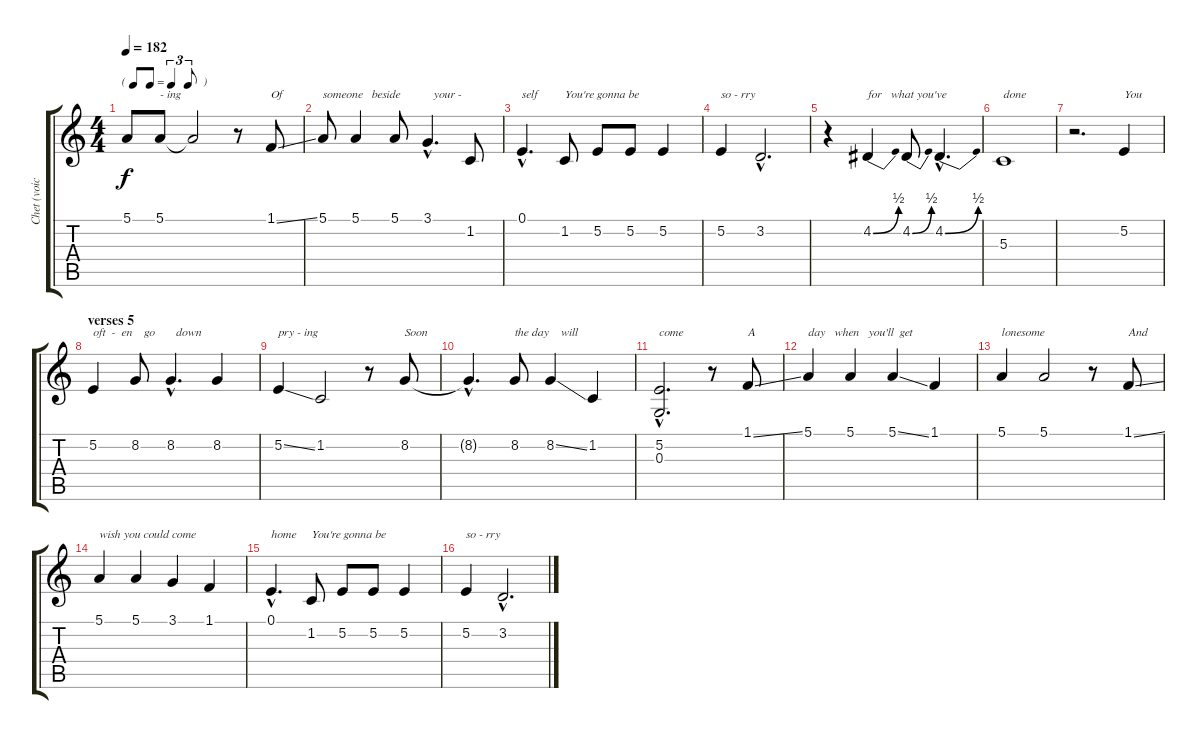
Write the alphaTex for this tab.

\track ("Chet (voice) + lyrics" "Chet (voic") {instrument panflute}
\staff {score tabs}
\tuning (E4 B3 G3 D3 A2 E2) {hide}
\ts (4 4)
\tf triplet8th
\tempo 182
\clef g2
\ks c
5.1{t}.8{dy f} 5.1.8{txt "- ing"} 5.1{t}.2 r.8 1.1{ss}.8{txt "Of"} |
5.1.8{txt "someone   beside           your - "} 5.1.4 5.1.8 3.1{hac}.4{d} 1.2.8 |
0.1{hac}.4{d txt "self"} 1.2.8{txt "You're gonna be"} 5.2.8 5.2.8 5.2.4 |
5.2.4{txt "so - rry"} 3.2{hac}.2{d} |
r.4 4.2{be (bend 0 0 60 2)}.4{txt "for   what you've"} 4.2{be (bend 0 0 60 2)}.8 4.2{be (bend 0 0 60 2) hac}.4{d} |
5.3.1{txt "done"} |
r.2{d} 5.2.4{txt "You"} |
\section ("" "verses 5")
5.2.4{txt "oft  -  en    go       down"} 8.2.8 8.2{hac}.4{d} 8.2.4 |
5.2{ss}.4{txt "pry - ing"} 1.2.2 r.8 8.2.8{txt "Soon"} |
8.2{hac t}.4{d} 8.2.8{txt "the day    will"} 8.2{ss}.4 1.2.4 |
(5.2{hac} 0.3{hac}).2{d txt "come"} r.8 1.1{ss}.8{txt "A"} |
5.1.4{txt "day   when   you'll  get"} 5.1.4 5.1{ss}.4 1.1.4 |
5.1.4{txt "lonesome"} 5.1.2 r.8 1.1{ss}.8{txt "And"} |
5.1.4{txt "wish you could come"} 5.1.4 3.1.4 1.1.4 |
0.1{hac}.4{d txt "home"} 1.2.8{txt "You're gonna be"} 5.2.8 5.2.8 5.2.4 |
5.2.4{txt "so - rry"} 3.2{hac}.2{d}
